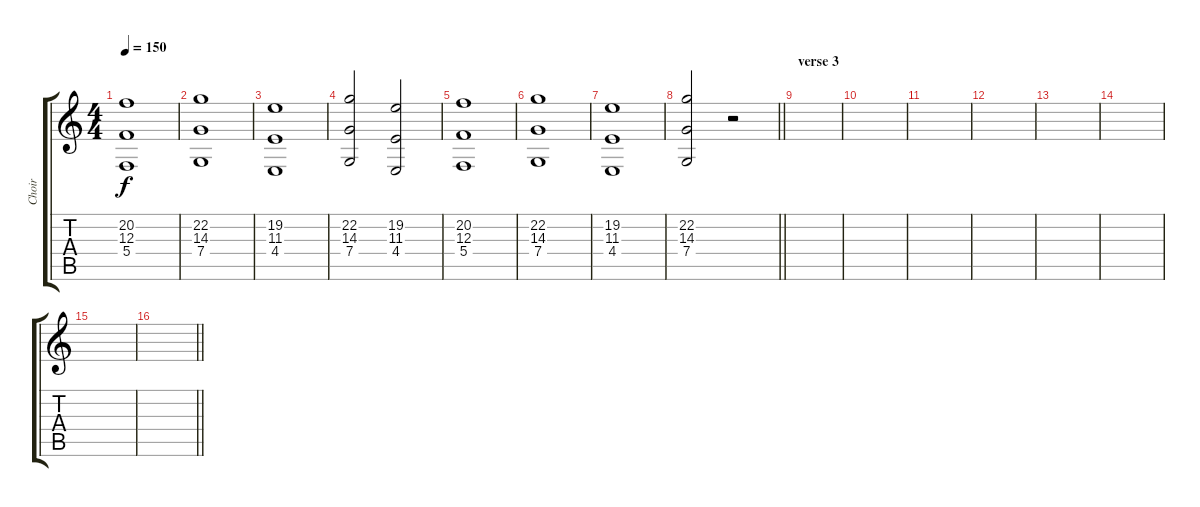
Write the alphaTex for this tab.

\track ("Choir" "Choir") {instrument choiraahs}
\staff {score tabs}
\tuning (D4 A3 F3 C3 G2 D2) {hide}
\ts (4 4)
\tempo 150
\clef g2
\ks c
(20.2 12.3 5.4).1{dy f} |
(22.2 14.3 7.4).1 |
(19.2 11.3 4.4).1 |
(22.2 14.3 7.4).2 (19.2 11.3 4.4).2 |
(20.2 12.3 5.4).1 |
(22.2 14.3 7.4).1 |
(19.2 11.3 4.4).1 |
\barLineRight lightlight
(22.2 14.3 7.4).2 r.2 |
\section ("" "verse 3")
|
|
|
|
|
|
|
\barLineRight lightlight
